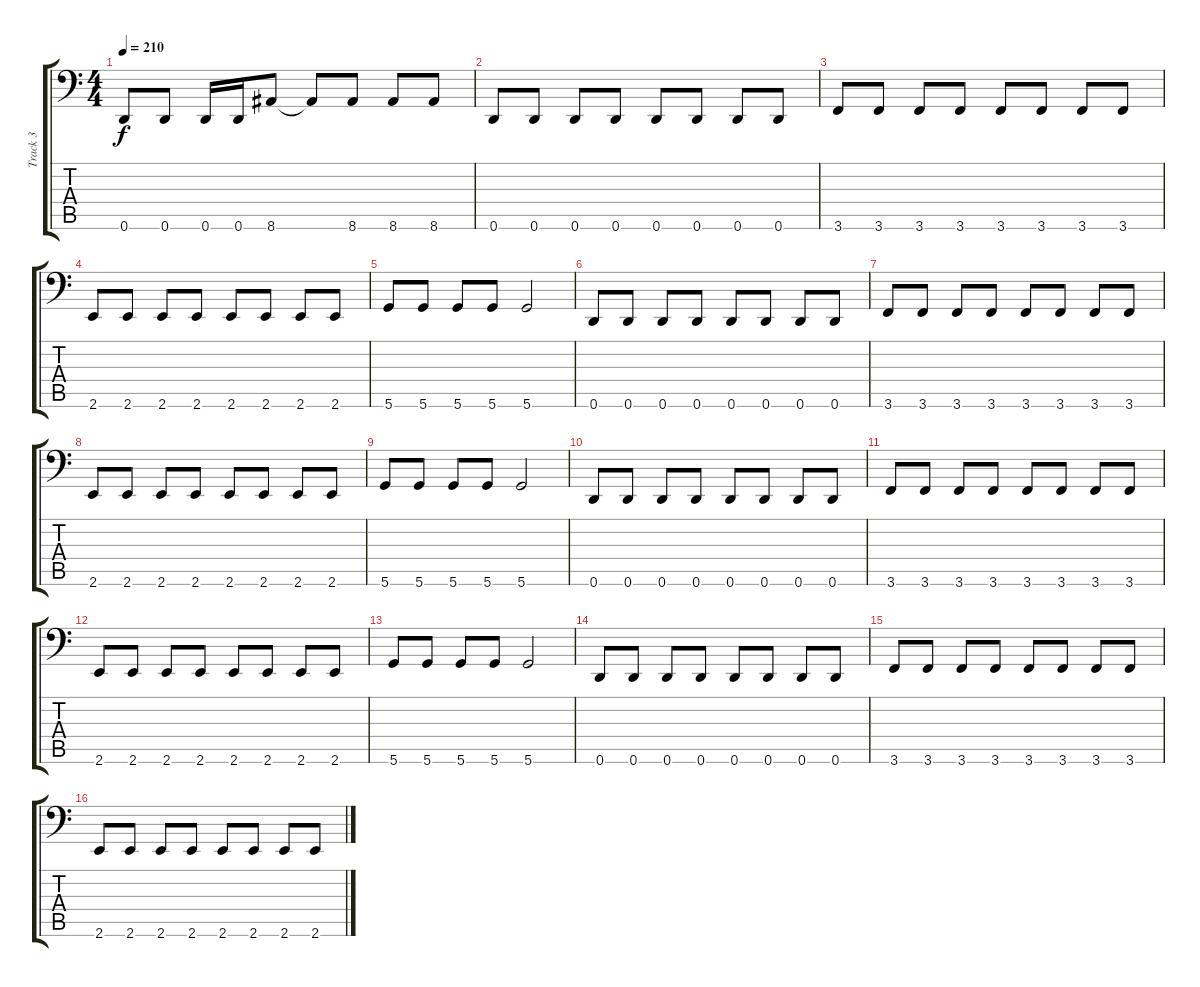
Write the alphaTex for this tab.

\track ("Track 3" "Track 3") {instrument slapbass1}
\staff {score tabs}
\tuning (E3 B2 G2 D2 A1 D1) {hide}
\ts (4 4)
\tempo 210
\clef f4
\ks c
0.6.8{dy f} 0.6.8 0.6.16 0.6.16 8.6.8 8.6{t}.8 8.6.8 8.6.8 8.6.8 |
0.6.8 0.6.8 0.6.8 0.6.8 0.6.8 0.6.8 0.6.8 0.6.8 |
3.6.8 3.6.8 3.6.8 3.6.8 3.6.8 3.6.8 3.6.8 3.6.8 |
2.6.8 2.6.8 2.6.8 2.6.8 2.6.8 2.6.8 2.6.8 2.6.8 |
5.6.8 5.6.8 5.6.8 5.6.8 5.6.2 |
0.6.8 0.6.8 0.6.8 0.6.8 0.6.8 0.6.8 0.6.8 0.6.8 |
3.6.8 3.6.8 3.6.8 3.6.8 3.6.8 3.6.8 3.6.8 3.6.8 |
2.6.8 2.6.8 2.6.8 2.6.8 2.6.8 2.6.8 2.6.8 2.6.8 |
5.6.8 5.6.8 5.6.8 5.6.8 5.6.2 |
0.6.8 0.6.8 0.6.8 0.6.8 0.6.8 0.6.8 0.6.8 0.6.8 |
3.6.8 3.6.8 3.6.8 3.6.8 3.6.8 3.6.8 3.6.8 3.6.8 |
2.6.8 2.6.8 2.6.8 2.6.8 2.6.8 2.6.8 2.6.8 2.6.8 |
5.6.8 5.6.8 5.6.8 5.6.8 5.6.2 |
0.6.8 0.6.8 0.6.8 0.6.8 0.6.8 0.6.8 0.6.8 0.6.8 |
3.6.8 3.6.8 3.6.8 3.6.8 3.6.8 3.6.8 3.6.8 3.6.8 |
2.6.8 2.6.8 2.6.8 2.6.8 2.6.8 2.6.8 2.6.8 2.6.8
